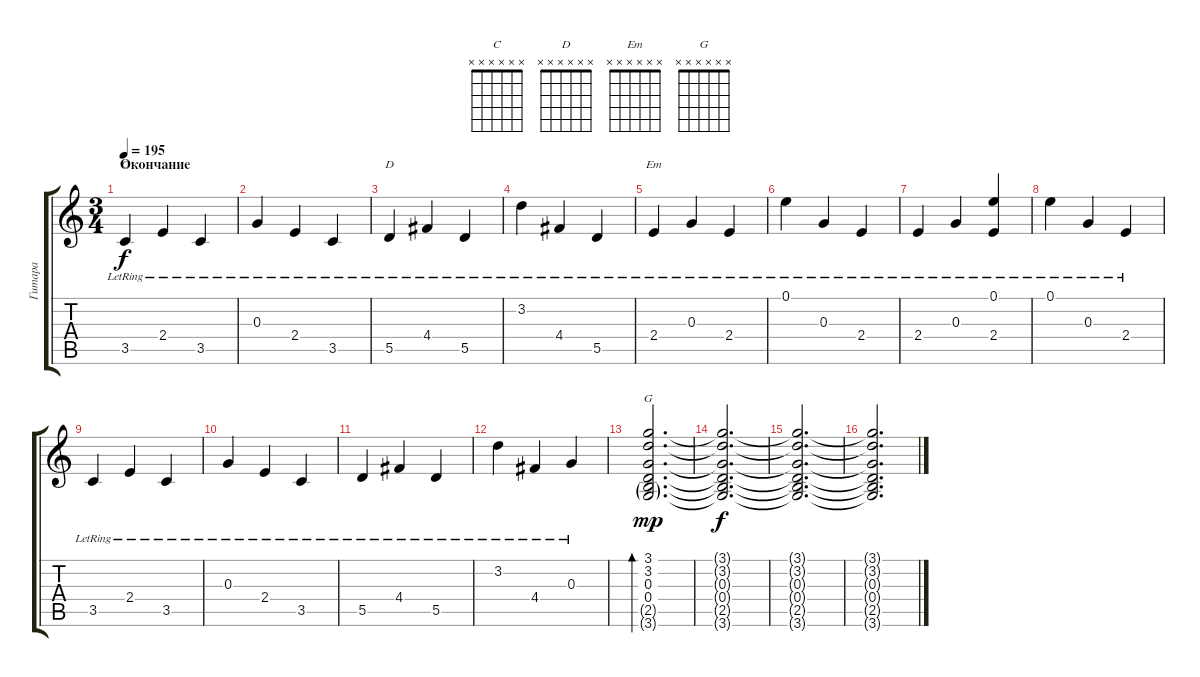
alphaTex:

\track ("Гитара" "Гитара") {instrument acousticguitarsteel}
\staff {score tabs}
\tuning (E4 B3 G3 D3 A2 E2) {hide}
\chord ("C" x x x x x x)
\chord ("D" x x x x x x)
\chord ("Em" x x x x x x)
\chord ("G" x x x x x x)
\ts (3 4)
\section ("" "Окончание")
\tempo 195
\clef g2
\ks c
3.5{lr}.4{ch "C" dy f volume 10 instrument acousticguitarsteel} 2.4{lr}.4 3.5{lr}.4 |
0.3{lr}.4 2.4{lr}.4 3.5{lr}.4 |
5.5{lr}.4{ch "D"} 4.4{lr}.4 5.5{lr}.4 |
3.2{lr}.4 4.4{lr}.4 5.5{lr}.4 |
2.4{lr}.4{ch "Em"} 0.3{lr}.4 2.4{lr}.4 |
0.1{lr}.4 0.3{lr}.4 2.4{lr}.4 |
2.4{lr}.4 0.3{lr}.4 (0.1{lr} 2.4{lr}).4 |
0.1{lr}.4 0.3{lr}.4 2.4{lr}.4 |
3.5{lr}.4 2.4{lr}.4 3.5{lr}.4 |
0.3{lr}.4 2.4{lr}.4 3.5{lr}.4 |
5.5{lr}.4 4.4{lr}.4 5.5{lr}.4 |
3.2{lr}.4 4.4{lr}.4 0.3{lr}.4 |
(3.1 3.2 0.3 0.4 2.5{g} 3.6{g}).2{d bd 120 ch "G" dy mp volume 4} |
(3.1{t} 3.2{t} 0.3{t} 0.4{t} 2.5{t} 3.6{t}).2{d dy f} |
(3.1{t} 3.2{t} 0.3{t} 0.4{t} 2.5{t} 3.6{t}).2{d} |
(3.1{t} 3.2{t} 0.3{t} 0.4{t} 2.5{t} 3.6{t}).2{d}
